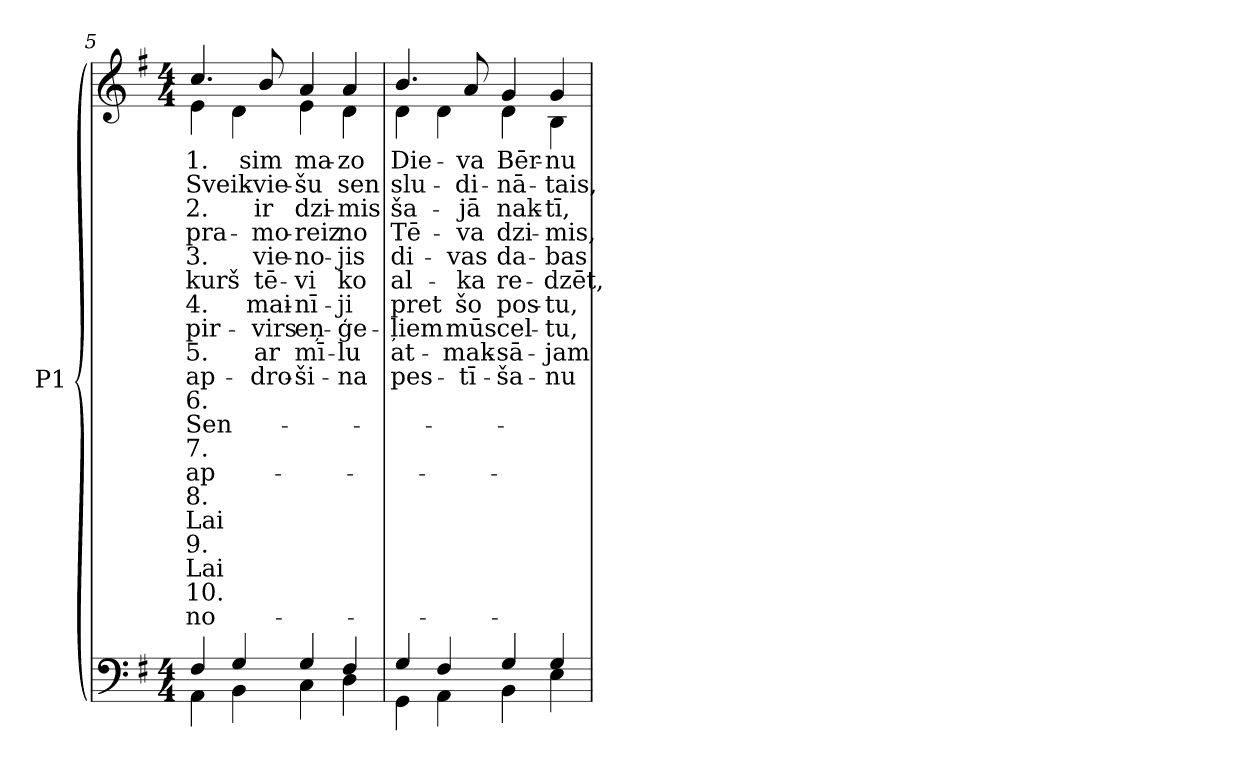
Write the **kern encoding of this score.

**kern	**kern	**text	**text	**text	**text	**text	**text	**text	**text	**text	**text	**text	**text	**text	**text	**text	**text	**text	**text	**text	**text
*part1	*part1	*part1	*part1	*part1	*part1	*part1	*part1	*part1	*part1	*part1	*part1	*part1	*part1	*part1	*part1	*part1	*part1	*part1	*part1	*part1	*part1
*staff2	*staff1	*staff1	*staff1	*staff1	*staff1	*staff1	*staff1	*staff1	*staff1	*staff1	*staff1	*staff1	*staff1	*staff1	*staff1	*staff1	*staff1	*staff1	*staff1	*staff1	*staff1
*I"P1	*	*	*	*	*	*	*	*	*	*	*	*	*	*	*	*	*	*	*	*	*
!!LO:LB:g=z
*clefF4	*clefG2	*	*	*	*	*	*	*	*	*	*	*	*	*	*	*	*	*	*	*	*
*k[f#]	*k[f#]	*	*	*	*	*	*	*	*	*	*	*	*	*	*	*	*	*	*	*	*
*G:	*G:	*	*	*	*	*	*	*	*	*	*	*	*	*	*	*	*	*	*	*	*
*M4/4	*M4/4	*	*	*	*	*	*	*	*	*	*	*	*	*	*	*	*	*	*	*	*
=5	=5	=5	=5	=5	=5	=5	=5	=5	=5	=5	=5	=5	=5	=5	=5	=5	=5	=5	=5	=5	=5
*^	*	*	*	*	*	*	*	*	*	*	*	*	*	*	*	*	*	*	*	*	*
!	!	!	!LO:LY:b:color=#000000	!LO:LY:b:color=#000000	!LO:LY:b:color=#000000	!LO:LY:b:color=#000000	!LO:LY:b:color=#000000	!LO:LY:b:color=#000000	!LO:LY:b:color=#000000	!LO:LY:b:color=#000000	!LO:LY:b:color=#000000	!LO:LY:b:color=#000000	!LO:LY:b:color=#000000	!LO:LY:b:color=#000000	!LO:LY:b:color=#000000	!LO:LY:b:color=#000000	!LO:LY:b:color=#000000	!LO:LY:b:color=#000000	!LO:LY:b:color=#000000	!LO:LY:b:color=#000000	!LO:LY:b:color=#000000	!LO:LY:b:color=#000000
*	*	*^	*	*	*	*	*	*	*	*	*	*	*	*	*	*	*	*	*	*	*	*
4F#i/	4AAi\	4.cci/	4ei\	1.	Sveik-	2.	pra-	3.	kurš	4.	pir-	5.	ap-	6.	Sen-	7.	-ap-	8.	-Lai	9.	Lai	10.	no-
4Gi/	4BBi\	.	4di\	.	.	.	.	.	.	.	.	.	.	.	.	.	.	.	.	.	.	.	.
!	!	!	!	!LO:LY:b:color=#000000	!LO:LY:b:color=#000000	!LO:LY:b:color=#000000	!LO:LY:b:color=#000000	!LO:LY:b:color=#000000	!LO:LY:b:color=#000000	!LO:LY:b:color=#000000	!LO:LY:b:color=#000000	!LO:LY:b:color=#000000	!LO:LY:b:color=#000000	!	!	!	!	!	!	!	!	!	!
.	.	8bi/	.	-sim	-vie-	ir	-mo-	-vie-	-tē-	-mai-	-virs	ar	dro-	.	.	.	.	.	.	.	.	.	.
!	!	!	!	!LO:LY:b:color=#000000	!LO:LY:b:color=#000000	!LO:LY:b:color=#000000	!LO:LY:b:color=#000000	!LO:LY:b:color=#000000	!LO:LY:b:color=#000000	!LO:LY:b:color=#000000	!LO:LY:b:color=#000000	!LO:LY:b:color=#000000	!LO:LY:b:color=#000000	!	!	!	!	!	!	!	!	!	!
4Gi/	4Ci\	4ai/	4ei\	ma-	-šu	dzi-	-reiz	-no-	-vi	nī-	-eņ-	-mī-	-ši-	.	.	.	.	.	.	.	.	.	.
!	!	!	!	!LO:LY:b:color=#000000	!LO:LY:b:color=#000000	!LO:LY:b:color=#000000	!LO:LY:b:color=#000000	!LO:LY:b:color=#000000	!LO:LY:b:color=#000000	!LO:LY:b:color=#000000	!LO:LY:b:color=#000000	!LO:LY:b:color=#000000	!LO:LY:b:color=#000000	!	!	!	!	!	!	!	!	!	!
4F#i/	4Di\	4ai/	4di\	-zo	sen	-mis	no	-jis	ko	-ji	ģe-	-lu	na	.	.	.	.	.	.	.	.	.	.
=6	=6	=6	=6	=6	=6	=6	=6	=6	=6	=6	=6	=6	=6	=6	=6	=6	=6	=6	=6	=6	=6	=6	=6
!	!	!	!	!LO:LY:b:color=#000000	!LO:LY:b:color=#000000	!LO:LY:b:color=#000000	!LO:LY:b:color=#000000	!LO:LY:b:color=#000000	!LO:LY:b:color=#000000	!LO:LY:b:color=#000000	!LO:LY:b:color=#000000	!LO:LY:b:color=#000000	!LO:LY:b:color=#000000	!	!	!	!	!	!	!	!	!	!
4Gi/	4GGi\	4.bi/	4di\	Die-	slu-	ša-	Tē-	di-	-al-	-pret	ļiem	at-	pes-	.	.	.	.	.	.	.	.	.	.
4F#i/	4AAi\	.	4di\	.	.	.	.	.	.	.	.	.	.	.	.	.	.	.	.	.	.	.	.
!	!	!	!	!LO:LY:b:color=#000000	!LO:LY:b:color=#000000	!LO:LY:b:color=#000000	!LO:LY:b:color=#000000	!LO:LY:b:color=#000000	!LO:LY:b:color=#000000	!LO:LY:b:color=#000000	!LO:LY:b:color=#000000	!LO:LY:b:color=#000000	!LO:LY:b:color=#000000	!	!	!	!	!	!	!	!	!	!
.	.	8ai/	.	-va	-di-	-jā	-va	-vas	-ka	-šo	mūs	mak-	tī-	.	.	.	.	.	.	.	.	.	.
!	!	!	!	!LO:LY:b:color=#000000	!LO:LY:b:color=#000000	!LO:LY:b:color=#000000	!LO:LY:b:color=#000000	!LO:LY:b:color=#000000	!LO:LY:b:color=#000000	!LO:LY:b:color=#000000	!LO:LY:b:color=#000000	!LO:LY:b:color=#000000	!LO:LY:b:color=#000000	!	!	!	!	!	!	!	!	!	!
4Gi/	4BBi\	4gi/	4di\	Bēr-	-nā-	nak-	dzi-	da-	-re-	-pos-	-cel-	-sā-	-ša-	.	.	.	.	.	.	.	.	.	.
!	!	!	!	!LO:LY:b:color=#000000	!LO:LY:b:color=#000000	!LO:LY:b:color=#000000	!LO:LY:b:color=#000000	!LO:LY:b:color=#000000	!LO:LY:b:color=#000000	!LO:LY:b:color=#000000	!LO:LY:b:color=#000000	!LO:LY:b:color=#000000	!LO:LY:b:color=#000000	!	!	!	!	!	!	!	!	!	!
4Gi/	4Ei\	4gi/	4Bi\	-nu	-tais,	-tī,	-mis,	-bas	dzēt,	-tu,	tu,	jam	nu	.	.	.	.	.	.	.	.	.	.
*v	*v	*	*	*	*	*	*	*	*	*	*	*	*	*	*	*	*	*	*	*	*	*	*
*	*v	*v	*	*	*	*	*	*	*	*	*	*	*	*	*	*	*	*	*	*	*	*
=	=	=	=	=	=	=	=	=	=	=	=	=	=	=	=	=	=	=	=	=	=
*-	*-	*-	*-	*-	*-	*-	*-	*-	*-	*-	*-	*-	*-	*-	*-	*-	*-	*-	*-	*-	*-
